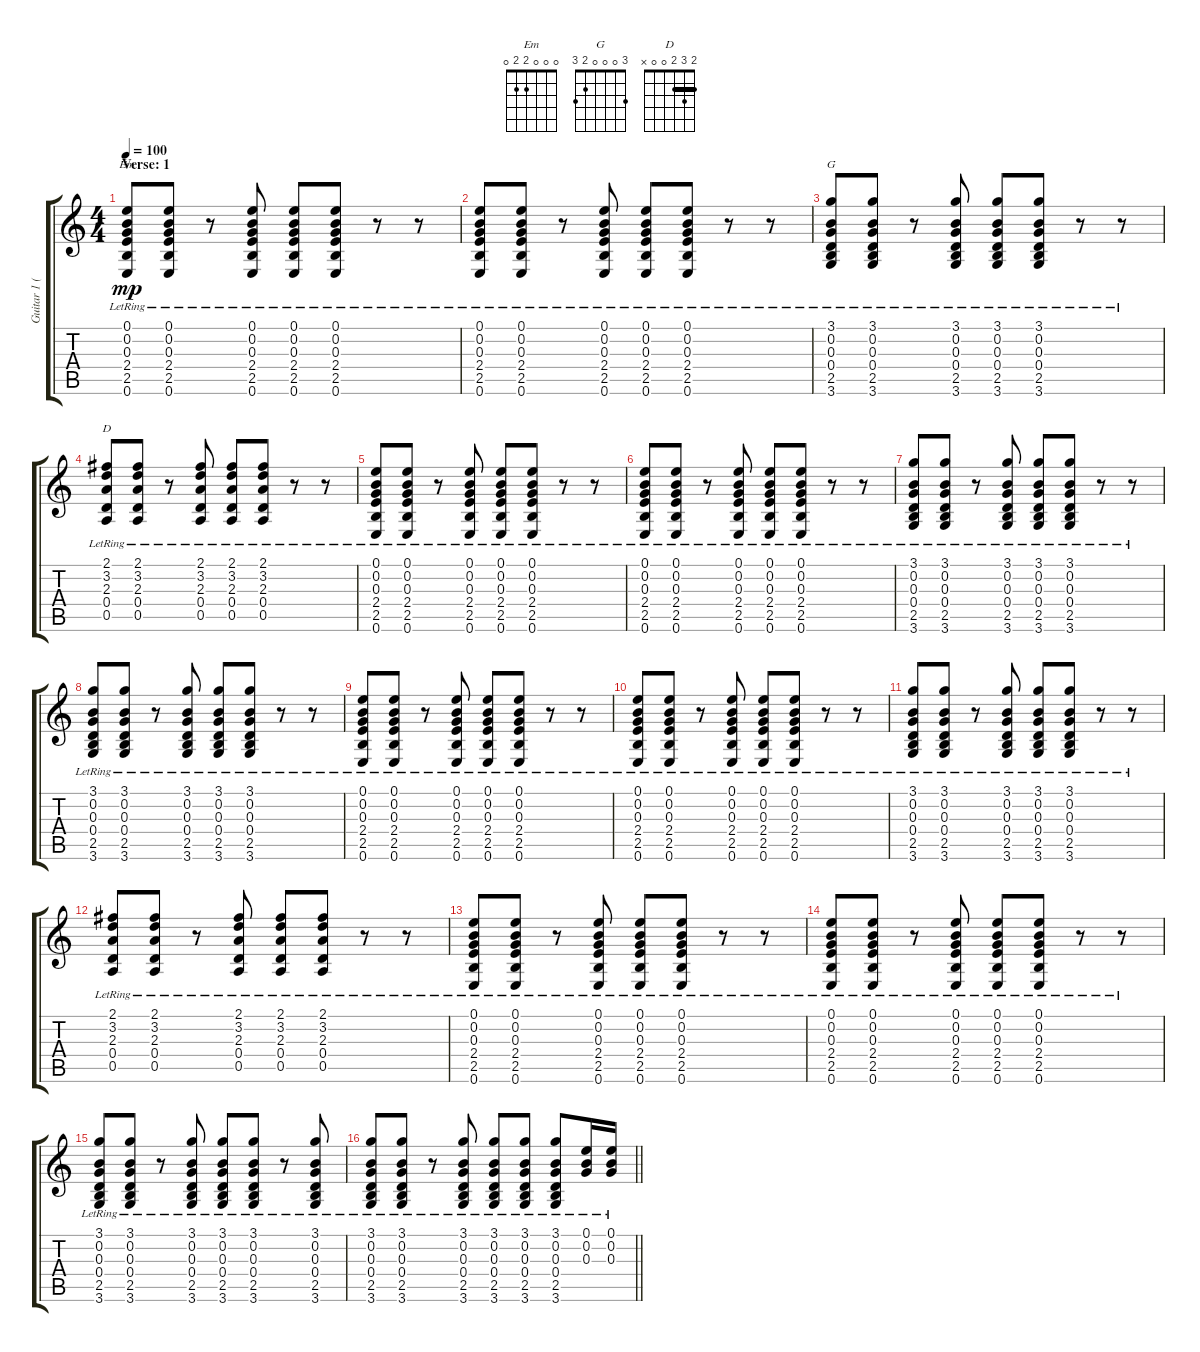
\track ("Guitar 1 (Ruythm)" "Guitar 1 (") {instrument acousticguitarsteel}
\staff {score tabs}
\tuning (E4 B3 G3 D3 A2 E2) {hide}
\chord ("Em" 0 0 0 2 2 0)
\chord ("G" 3 0 0 0 2 3)
\chord ("D" 2 3 2 0 0 x) {barre 2}
\ts (4 4)
\section ("" "Verse: 1")
\tempo 100
\clef g2
\ks c
(0.1{lr} 0.2{lr} 0.3{lr} 2.4{lr} 2.5{lr} 0.6{lr}).8{ch "Em" dy mp} (0.1{lr} 0.2{lr} 0.3{lr} 2.4{lr} 2.5{lr} 0.6{lr}).8 r.8 (0.1{lr} 0.2{lr} 0.3{lr} 2.4{lr} 2.5{lr} 0.6{lr}).8 (0.1{lr} 0.2{lr} 0.3{lr} 2.4{lr} 2.5{lr} 0.6{lr}).8 (0.1{lr} 0.2{lr} 0.3{lr} 2.4{lr} 2.5{lr} 0.6{lr}).8 r.8 r.8 |
(0.1{lr} 0.2{lr} 0.3{lr} 2.4{lr} 2.5{lr} 0.6{lr}).8 (0.1{lr} 0.2{lr} 0.3{lr} 2.4{lr} 2.5{lr} 0.6{lr}).8 r.8 (0.1{lr} 0.2{lr} 0.3{lr} 2.4{lr} 2.5{lr} 0.6{lr}).8 (0.1{lr} 0.2{lr} 0.3{lr} 2.4{lr} 2.5{lr} 0.6{lr}).8 (0.1{lr} 0.2{lr} 0.3{lr} 2.4{lr} 2.5{lr} 0.6{lr}).8 r.8 r.8 |
(3.1{lr} 0.2{lr} 0.3{lr} 0.4{lr} 2.5{lr} 3.6{lr}).8{ch "G"} (3.1{lr} 0.2{lr} 0.3{lr} 0.4{lr} 2.5{lr} 3.6{lr}).8 r.8 (3.1{lr} 0.2{lr} 0.3{lr} 0.4{lr} 2.5{lr} 3.6{lr}).8 (3.1{lr} 0.2{lr} 0.3{lr} 0.4{lr} 2.5{lr} 3.6{lr}).8 (3.1{lr} 0.2{lr} 0.3{lr} 0.4{lr} 2.5{lr} 3.6{lr}).8 r.8 r.8 |
(2.1{lr} 3.2{lr} 2.3{lr} 0.4{lr} 0.5{lr}).8{ch "D"} (2.1{lr} 3.2{lr} 2.3{lr} 0.4{lr} 0.5{lr}).8 r.8 (2.1{lr} 3.2{lr} 2.3{lr} 0.4{lr} 0.5{lr}).8 (2.1{lr} 3.2{lr} 2.3{lr} 0.4{lr} 0.5{lr}).8 (2.1{lr} 3.2{lr} 2.3{lr} 0.4{lr} 0.5{lr}).8 r.8 r.8 |
(0.1{lr} 0.2{lr} 0.3{lr} 2.4{lr} 2.5{lr} 0.6{lr}).8 (0.1{lr} 0.2{lr} 0.3{lr} 2.4{lr} 2.5{lr} 0.6{lr}).8 r.8 (0.1{lr} 0.2{lr} 0.3{lr} 2.4{lr} 2.5{lr} 0.6{lr}).8 (0.1{lr} 0.2{lr} 0.3{lr} 2.4{lr} 2.5{lr} 0.6{lr}).8 (0.1{lr} 0.2{lr} 0.3{lr} 2.4{lr} 2.5{lr} 0.6{lr}).8 r.8 r.8 |
(0.1{lr} 0.2{lr} 0.3{lr} 2.4{lr} 2.5{lr} 0.6{lr}).8 (0.1{lr} 0.2{lr} 0.3{lr} 2.4{lr} 2.5{lr} 0.6{lr}).8 r.8 (0.1{lr} 0.2{lr} 0.3{lr} 2.4{lr} 2.5{lr} 0.6{lr}).8 (0.1{lr} 0.2{lr} 0.3{lr} 2.4{lr} 2.5{lr} 0.6{lr}).8 (0.1{lr} 0.2{lr} 0.3{lr} 2.4{lr} 2.5{lr} 0.6{lr}).8 r.8 r.8 |
(3.1{lr} 0.2{lr} 0.3{lr} 0.4{lr} 2.5{lr} 3.6{lr}).8 (3.1{lr} 0.2{lr} 0.3{lr} 0.4{lr} 2.5{lr} 3.6{lr}).8 r.8 (3.1{lr} 0.2{lr} 0.3{lr} 0.4{lr} 2.5{lr} 3.6{lr}).8 (3.1{lr} 0.2{lr} 0.3{lr} 0.4{lr} 2.5{lr} 3.6{lr}).8 (3.1{lr} 0.2{lr} 0.3{lr} 0.4{lr} 2.5{lr} 3.6{lr}).8 r.8 r.8 |
(3.1{lr} 0.2{lr} 0.3{lr} 0.4{lr} 2.5{lr} 3.6{lr}).8 (3.1{lr} 0.2{lr} 0.3{lr} 0.4{lr} 2.5{lr} 3.6{lr}).8 r.8 (3.1{lr} 0.2{lr} 0.3{lr} 0.4{lr} 2.5{lr} 3.6{lr}).8 (3.1{lr} 0.2{lr} 0.3{lr} 0.4{lr} 2.5{lr} 3.6{lr}).8 (3.1{lr} 0.2{lr} 0.3{lr} 0.4{lr} 2.5{lr} 3.6{lr}).8 r.8 r.8 |
(0.1{lr} 0.2{lr} 0.3{lr} 2.4{lr} 2.5{lr} 0.6{lr}).8 (0.1{lr} 0.2{lr} 0.3{lr} 2.4{lr} 2.5{lr} 0.6{lr}).8 r.8 (0.1{lr} 0.2{lr} 0.3{lr} 2.4{lr} 2.5{lr} 0.6{lr}).8 (0.1{lr} 0.2{lr} 0.3{lr} 2.4{lr} 2.5{lr} 0.6{lr}).8 (0.1{lr} 0.2{lr} 0.3{lr} 2.4{lr} 2.5{lr} 0.6{lr}).8 r.8 r.8 |
(0.1{lr} 0.2{lr} 0.3{lr} 2.4{lr} 2.5{lr} 0.6{lr}).8 (0.1{lr} 0.2{lr} 0.3{lr} 2.4{lr} 2.5{lr} 0.6{lr}).8 r.8 (0.1{lr} 0.2{lr} 0.3{lr} 2.4{lr} 2.5{lr} 0.6{lr}).8 (0.1{lr} 0.2{lr} 0.3{lr} 2.4{lr} 2.5{lr} 0.6{lr}).8 (0.1{lr} 0.2{lr} 0.3{lr} 2.4{lr} 2.5{lr} 0.6{lr}).8 r.8 r.8 |
(3.1{lr} 0.2{lr} 0.3{lr} 0.4{lr} 2.5{lr} 3.6{lr}).8 (3.1{lr} 0.2{lr} 0.3{lr} 0.4{lr} 2.5{lr} 3.6{lr}).8 r.8 (3.1{lr} 0.2{lr} 0.3{lr} 0.4{lr} 2.5{lr} 3.6{lr}).8 (3.1{lr} 0.2{lr} 0.3{lr} 0.4{lr} 2.5{lr} 3.6{lr}).8 (3.1{lr} 0.2{lr} 0.3{lr} 0.4{lr} 2.5{lr} 3.6{lr}).8 r.8 r.8 |
(2.1{lr} 3.2{lr} 2.3{lr} 0.4{lr} 0.5{lr}).8 (2.1{lr} 3.2{lr} 2.3{lr} 0.4{lr} 0.5{lr}).8 r.8 (2.1{lr} 3.2{lr} 2.3{lr} 0.4{lr} 0.5{lr}).8 (2.1{lr} 3.2{lr} 2.3{lr} 0.4{lr} 0.5{lr}).8 (2.1{lr} 3.2{lr} 2.3{lr} 0.4{lr} 0.5{lr}).8 r.8 r.8 |
(0.1{lr} 0.2{lr} 0.3{lr} 2.4{lr} 2.5{lr} 0.6{lr}).8 (0.1{lr} 0.2{lr} 0.3{lr} 2.4{lr} 2.5{lr} 0.6{lr}).8 r.8 (0.1{lr} 0.2{lr} 0.3{lr} 2.4{lr} 2.5{lr} 0.6{lr}).8 (0.1{lr} 0.2{lr} 0.3{lr} 2.4{lr} 2.5{lr} 0.6{lr}).8 (0.1{lr} 0.2{lr} 0.3{lr} 2.4{lr} 2.5{lr} 0.6{lr}).8 r.8 r.8 |
(0.1{lr} 0.2{lr} 0.3{lr} 2.4{lr} 2.5{lr} 0.6{lr}).8 (0.1{lr} 0.2{lr} 0.3{lr} 2.4{lr} 2.5{lr} 0.6{lr}).8 r.8 (0.1{lr} 0.2{lr} 0.3{lr} 2.4{lr} 2.5{lr} 0.6{lr}).8 (0.1{lr} 0.2{lr} 0.3{lr} 2.4{lr} 2.5{lr} 0.6{lr}).8 (0.1{lr} 0.2{lr} 0.3{lr} 2.4{lr} 2.5{lr} 0.6{lr}).8 r.8 r.8 |
(3.1{lr} 0.2{lr} 0.3{lr} 0.4{lr} 2.5{lr} 3.6{lr}).8 (3.1{lr} 0.2{lr} 0.3{lr} 0.4{lr} 2.5{lr} 3.6{lr}).8 r.8 (3.1{lr} 0.2{lr} 0.3{lr} 0.4{lr} 2.5{lr} 3.6{lr}).8 (3.1{lr} 0.2{lr} 0.3{lr} 0.4{lr} 2.5{lr} 3.6{lr}).8 (3.1{lr} 0.2{lr} 0.3{lr} 0.4{lr} 2.5{lr} 3.6{lr}).8 r.8 (3.1{lr} 0.2{lr} 0.3{lr} 0.4{lr} 2.5{lr} 3.6{lr}).8 |
\barLineRight lightlight
(3.1{lr} 0.2{lr} 0.3{lr} 0.4{lr} 2.5{lr} 3.6{lr}).8 (3.1{lr} 0.2{lr} 0.3{lr} 0.4{lr} 2.5{lr} 3.6{lr}).8 r.8 (3.1{lr} 0.2{lr} 0.3{lr} 0.4{lr} 2.5{lr} 3.6{lr}).8 (3.1{lr} 0.2{lr} 0.3{lr} 0.4{lr} 2.5{lr} 3.6{lr}).8 (3.1{lr} 0.2{lr} 0.3{lr} 0.4{lr} 2.5{lr} 3.6{lr}).8 (3.1{lr} 0.2{lr} 0.3{lr} 0.4{lr} 2.5{lr} 3.6{lr}).8 (0.1{lr} 0.2{lr} 0.3{lr}).16 (0.1{lr} 0.2{lr} 0.3{lr}).16
